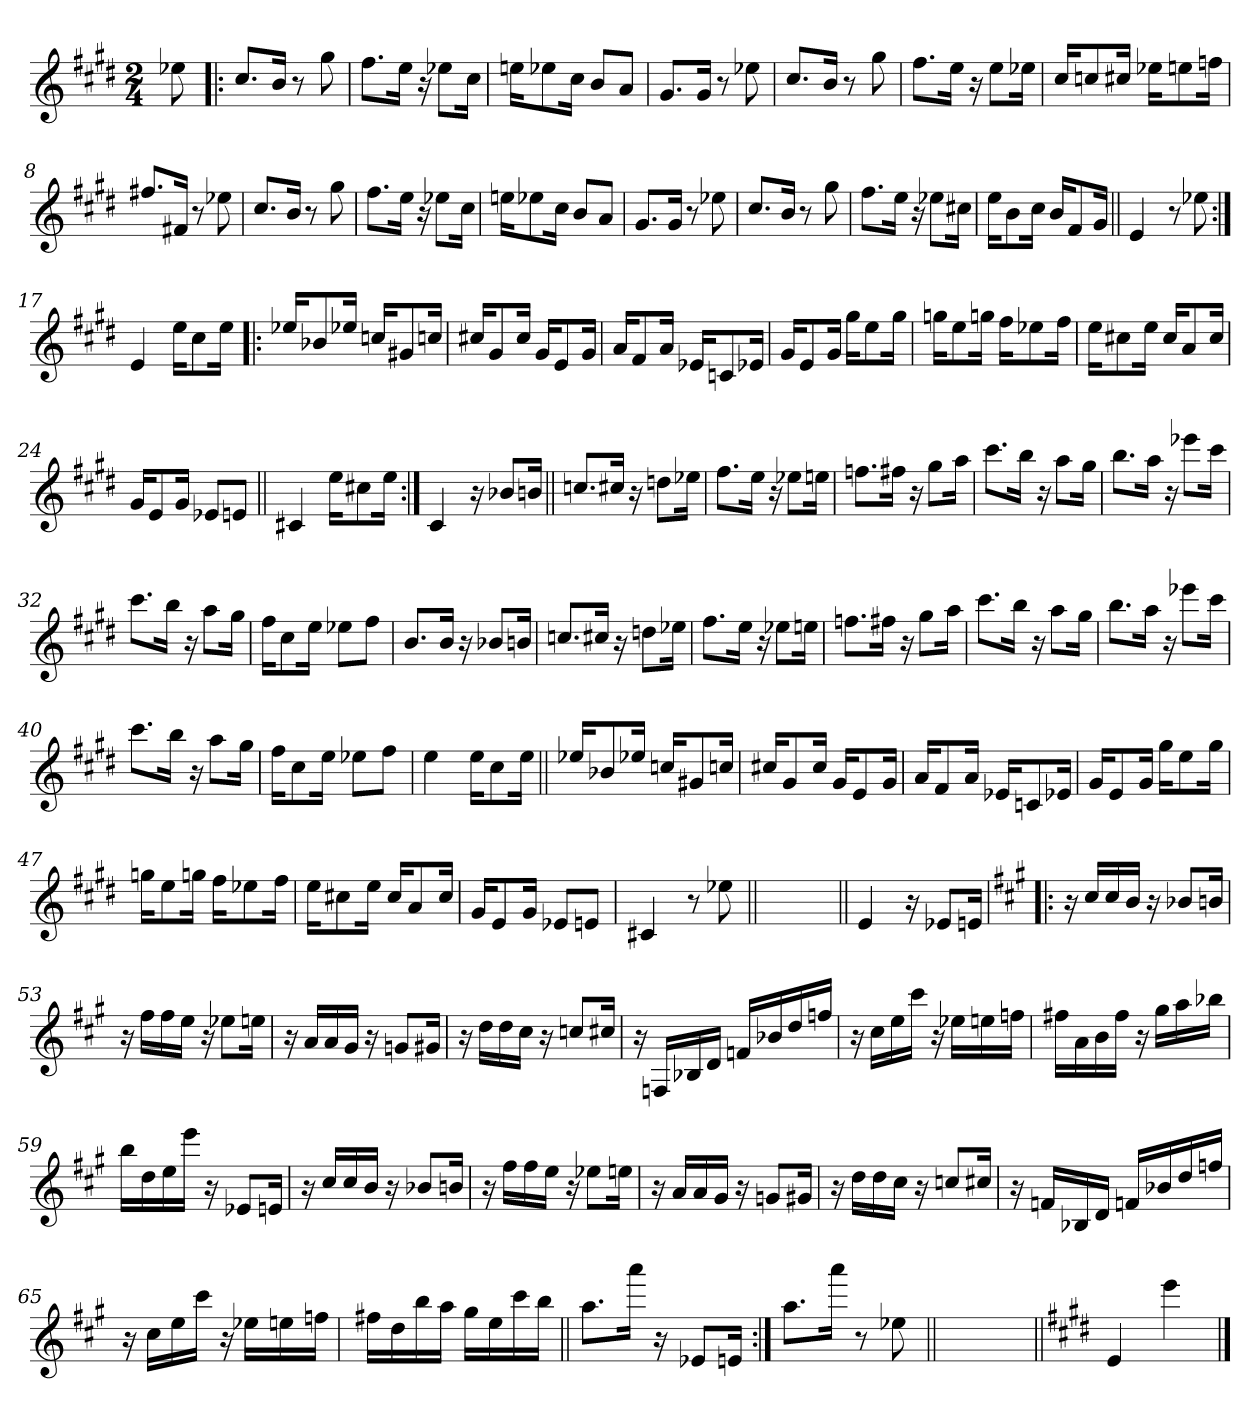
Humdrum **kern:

**kern
*part1
*staff1
*clefG2
*k[f#c#g#d#]
*E:
*M2/4
=
8ee-X\
=1!|:
8.cc#/L
16b/Jk
8r
8gg#\
=2
8.ff#\L
16ee\Jk
16r
8ee-X\L
16cc#\Jk
=3
16een\KL
8ee-X\
16cc#\Jk
8b/L
8a/J
=4
8.g#/L
16g#/Jk
8r
8ee-X\
!!LO:LB:g=z
=5
8.cc#/L
16b/Jk
8r
8gg#\
=6
8.ff#\L
16ee\Jk
16r
8ee\L
16ee-X\Jk
=7
16cc#/KL
8ccn/
16cc#X/Jk
16ee-X\KL
8een\
16ffn\Jk
=8
8.ff#X/L
16f#X/Jk
8r
8ee-X\
=9
8.cc#/L
16b/Jk
8r
8gg#\
=10
8.ff#\L
16ee\Jk
16r
8ee-X\L
16cc#\Jk
!!LO:LB:g=z
=11
16een\KL
8ee-X\
16cc#\Jk
8b/L
8a/J
=12
8.g#/L
16g#/Jk
8r
8ee-X\
=13
8.cc#/L
16b/Jk
8r
8gg#\
=14
8.ff#\L
16ee\Jk
16r
8ee-X\L
16cc#X\Jk
=15
16ee\KL
8b\
16cc#\Jk
16b/KL
8f#/
16g#/Jk
!!LO:LB:g=z
=16||
4e/
8r
8ee-X\
=17:|!
4e/
16ee\KL
8cc#\
16ee\Jk
=18!|:
16ee-X/KL
8b-X/
16ee-X/Jk
16ccn/KL
8g#X/
16ccn/Jk
=19
16cc#X/KL
8g#/
16cc#/Jk
16g#/KL
8e/
16g#/Jk
=20
16a/KL
8f#/
16a/Jk
16e-X/KL
8cn/
16e-X/Jk
!!LO:LB:g=z
=21
16g#/KL
8e/
16g#/Jk
16gg#\KL
8ee\
16gg#\Jk
=22
16ggn\KL
8ee\
16ggn\Jk
16ff#\KL
8ee-X\
16ff#\Jk
=23
16ee\KL
8cc#X\
16ee\Jk
16cc#/KL
8a/
16cc#/Jk
=24
16g#/KL
8e/
16g#/Jk
8e-X/L
8en/J
=25||
4c#X/
16ee\KL
8cc#X\
16ee\Jk
!!LO:LB:g=z
=26:|!
4c#/
16r
8b-X/L
16bn/Jk
=27||
8.ccn/L
16cc#X/Jk
16r
8ddn\L
16ee-X\Jk
=28
8.ff#\L
16ee\Jk
16r
8ee-X\L
16een\Jk
=29
8.ffn\L
16ff#X\Jk
16r
8gg#\L
16aa\Jk
=30
8.ccc#\L
16bb\Jk
16r
8aa\L
16gg#\Jk
!!LO:LB:g=z
=31
8.bb\L
16aa\Jk
16r
8eee-X\L
16ccc#\Jk
=32
8.ccc#\L
16bb\Jk
16r
8aa\L
16gg#\Jk
=33
16ff#\KL
8cc#\
16ee\Jk
8ee-X\L
8ff#\J
=34
8.b/L
16b/Jk
16r
8b-X/L
16bn/Jk
=35
8.ccn/L
16cc#X/Jk
16r
8ddn\L
16ee-X\Jk
!!LO:LB:g=z
=36
8.ff#\L
16ee\Jk
16r
8ee-X\L
16een\Jk
=37
8.ffn\L
16ff#X\Jk
16r
8gg#\L
16aa\Jk
=38
8.ccc#\L
16bb\Jk
16r
8aa\L
16gg#\Jk
=39
8.bb\L
16aa\Jk
16r
8eee-X\L
16ccc#\Jk
!!LO:LB:g=z
=40
8.ccc#\L
16bb\Jk
16r
8aa\L
16gg#\Jk
=41
16ff#\KL
8cc#\
16ee\Jk
8ee-X\L
8ff#\J
=42
4ee\
16ee\KL
8cc#\
16ee\Jk
=43||
16ee-X/KL
8b-X/
16ee-X/Jk
16ccn/KL
8g#X/
16ccn/Jk
=44
16cc#X/KL
8g#/
16cc#/Jk
16g#/KL
8e/
16g#/Jk
=45
16a/KL
8f#/
16a/Jk
16e-X/KL
8cn/
16e-X/Jk
!!LO:LB:g=z
=46
16g#/KL
8e/
16g#/Jk
16gg#\KL
8ee\
16gg#\Jk
=47
16ggn\KL
8ee\
16ggn\Jk
16ff#\KL
8ee-X\
16ff#\Jk
=48
16ee\KL
8cc#X\
16ee\Jk
16cc#/KL
8a/
16cc#/Jk
=49
16g#/KL
8e/
16g#/Jk
8e-X/L
8en/J
=50
4c#X/
8r
8ee-X\
=50X501||
2ryy
!!LO:PB:g=z
=51||
4e/
16r
8e-X/L
16en/Jk
=52!|:
*k[f#c#g#]
*A:
16r
16cc#/LL
16cc#/
16b/JJ
16r
8b-X/L
16bn/Jk
=53
16r
16ff#\LL
16ff#\
16ee\JJ
16r
8ee-X\L
16een\Jk
=54
16r
16a/LL
16a/
16g#/JJ
16r
8gn/L
16g#X/Jk
=55
16r
16dd\LL
16dd\
16cc#\JJ
16r
8ccn/L
16cc#X/Jk
!!LO:LB:g=z
=56
16r
16Fn/LL
16B-X/
16d/JJ
16fn/LL
16b-X/
16dd/
16ffn/JJ
=57
16r
16cc#\LL
16ee\
16ccc#\JJ
16r
16ee-X\LL
16een\
16ffn\JJ
=58
16ff#X\LL
16a\
16b\
16ff#\JJ
16r
16gg#\LL
16aa\
16bb-X\JJ
=59
16bb\LL
16dd\
16ee\
16eee\JJ
16r
8e-X/L
16en/Jk
=60
16r
16cc#/LL
16cc#/
16b/JJ
16r
8b-X/L
16bn/Jk
!!LO:LB:g=z
=61
16r
16ff#\LL
16ff#\
16ee\JJ
16r
8ee-X\L
16een\Jk
=62
16r
16a/LL
16a/
16g#/JJ
16r
8gn/L
16g#X/Jk
=63
16r
16dd\LL
16dd\
16cc#\JJ
16r
8ccn/L
16cc#X/Jk
=64
16r
16fn/LL
16B-X/
16d/JJ
16fn/LL
16b-X/
16dd/
16ffn/JJ
=65
16r
16cc#\LL
16ee\
16ccc#\JJ
16r
16ee-X\LL
16een\
16ffn\JJ
!!LO:LB:g=z
=66
16ff#X\LL
16dd\
16bb\
16aa\JJ
16gg#\LL
16ee\
16ccc#\
16bb\JJ
=67||
8.aa\L
16aaa\Jk
16r
8e-X/L
16en/Jk
=68:|!
8.aa\L
16aaa\Jk
8r
8ee-X\
=69||
2ryy
=70||
*k[f#c#g#d#]
*E:
4e/
4eee\
==
*-
